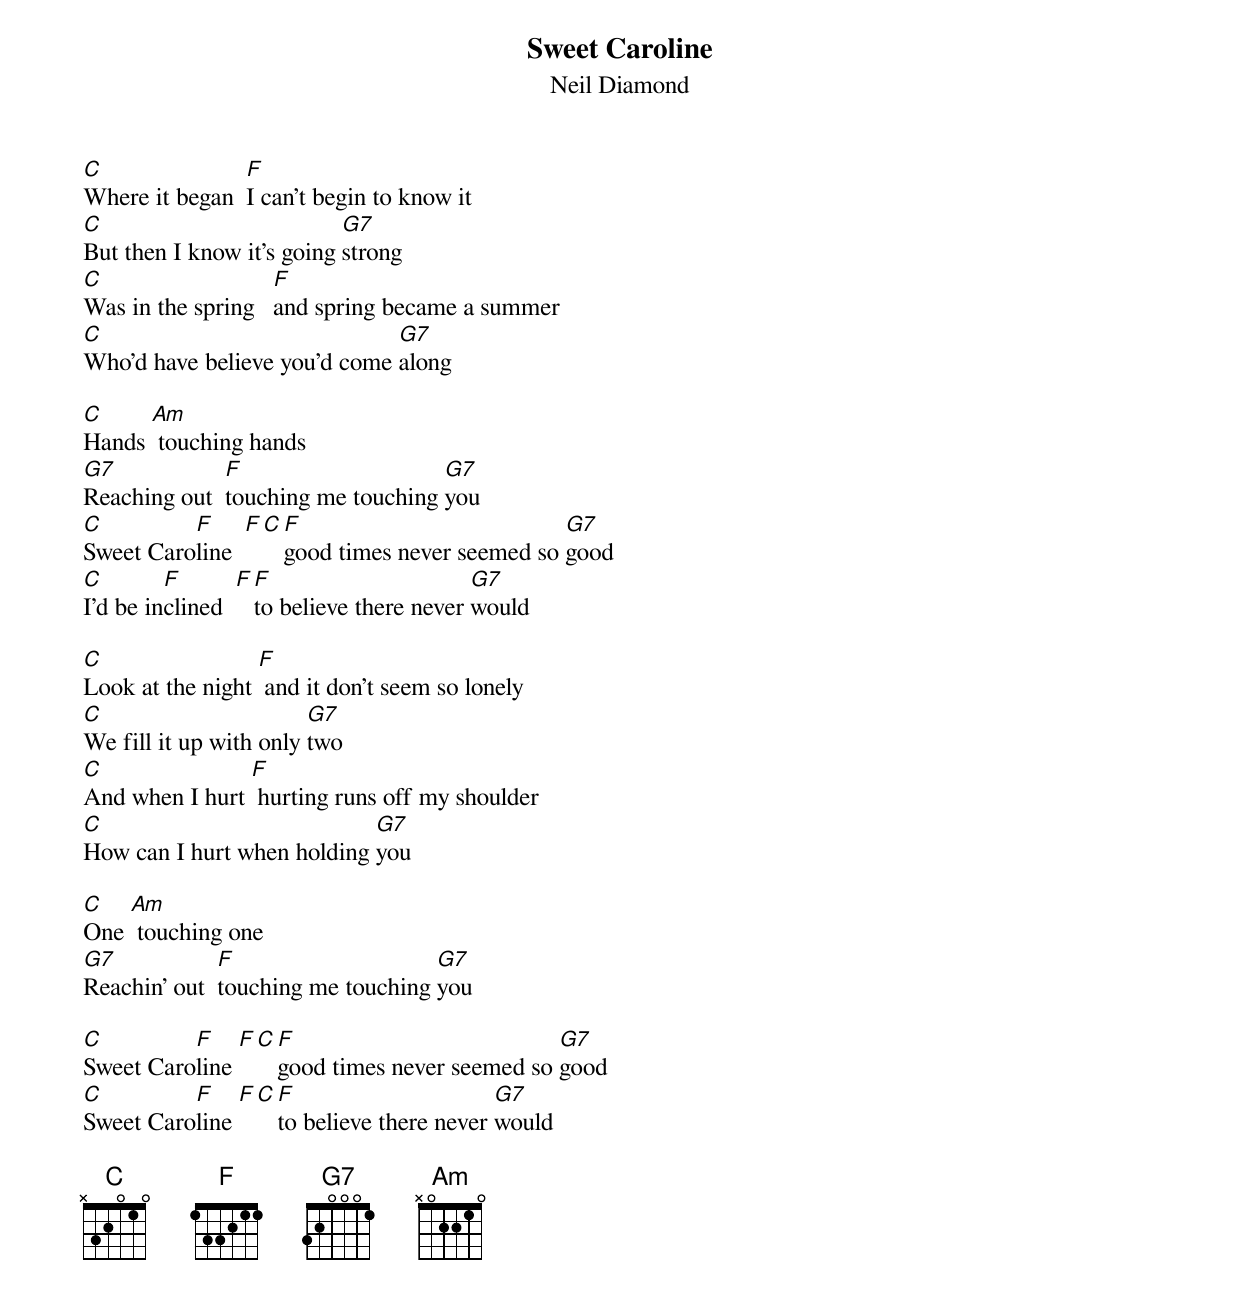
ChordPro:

{title: Sweet Caroline}
{subtitle: Neil Diamond}

[C]Where it began  [F]I can’t begin to know it
[C]But then I know it’s going [G7]strong
[C]Was in the spring   [F]and spring became a summer
[C]Who’d have believe you’d come [G7]along

[C]Hands [Am] touching hands
[G7]Reaching out  [F]touching me touching [G7]you
[C]Sweet Caro[F]line  [F][C][F]good times never seemed so [G7]good
[C]I'd be in[F]clined  [F][F]to believe there never [G7]would

[C]Look at the night [F] and it don’t seem so lonely
[C]We fill it up with only [G7]two
[C]And when I hurt [F] hurting runs off my shoulder
[C]How can I hurt when holding [G7]you

[C]One [Am] touching one
[G7]Reachin’ out  [F]touching me touching [G7]you

[C]Sweet Caro[F]line [F][C][F]good times never seemed so [G7]good
[C]Sweet Caro[F]line [F][C][F]to believe there never [G7]would

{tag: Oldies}
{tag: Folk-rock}
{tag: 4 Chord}
